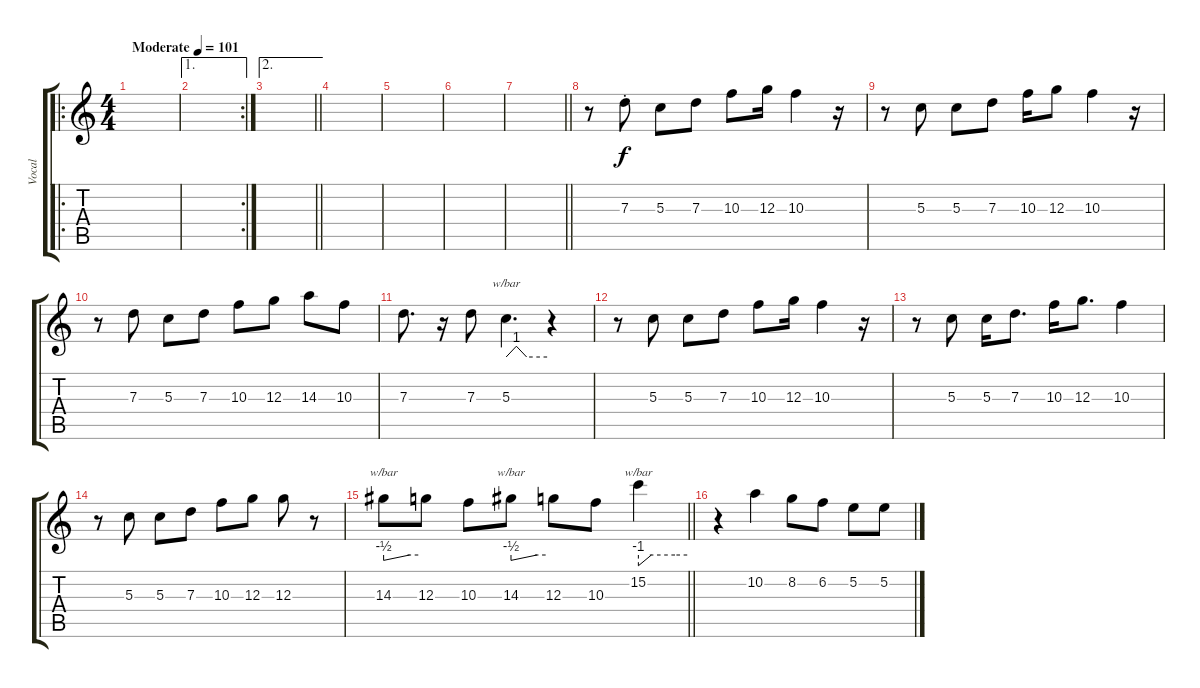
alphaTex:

\track ("Vocal" "Vocal") {instrument synthbass2}
\staff {score tabs}
\tuning (E4 B3 G3 D3 A2 E2) {hide}
\ro
\ts (4 4)
\tempo (101 "Moderate")
\clef g2
\ks c
|
\ae 1
\rc 2
|
\ae 2
\barLineRight lightlight
|
|
|
|
\barLineRight lightlight
|
r.8 7.3{st}.8 5.3.8 7.3.8 10.3.8 12.3.16 10.3.4 r.16 |
r.8 5.3.8 5.3.8 7.3.8 10.3.16 12.3.8 10.3.4 r.16 |
r.8 7.3.8 5.3.8 7.3.8 10.3.8 12.3.8 14.3.8 10.3.8 |
7.3.8{d} r.16 7.3.8 5.3.4{d tbe (custom default 0 0 15 4 30 0 60 0)} r.4 |
r.8 5.3.8 5.3.8 7.3.8 10.3.8 12.3.16 10.3.4 r.16 |
r.8 5.3.8 5.3.16 7.3.8{d} 10.3.16 12.3.8{d} 10.3.4 |
r.8 5.3.8 5.3.8 7.3.8 10.3.8 12.3.8 12.3.8 r.8 |
\barLineRight lightlight
14.3.8{tbe (custom default 0 -2 45 0 60 0)} 12.3.8 10.3.8 14.3.8{tbe (custom default 0 -2 45 0 60 0)} 12.3.8 10.3.8 15.2.4{tbe (custom default 0 -4 16 0 45 0 60 0)} |
r.4 10.2.4 8.2.8 6.2.8 5.2.8 5.2.8
